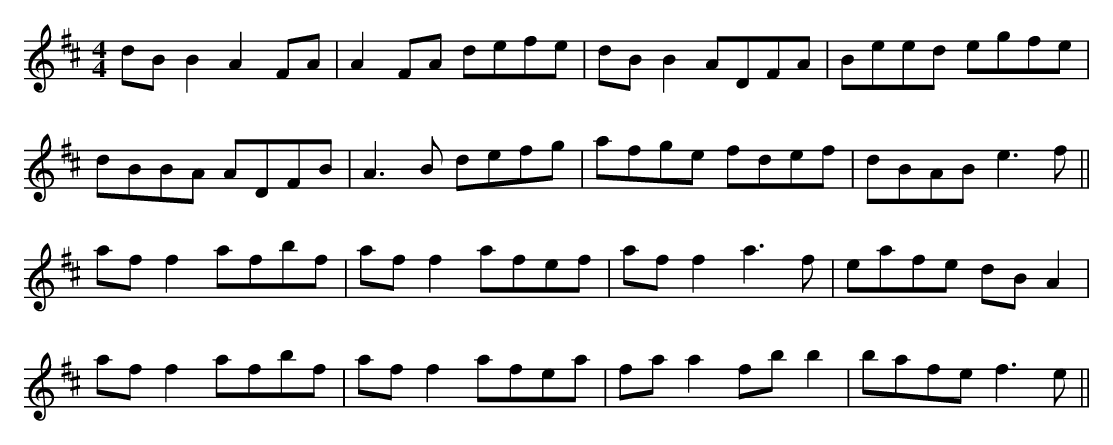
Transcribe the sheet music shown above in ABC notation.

X:1
M:4/4
K:D
dB B2 A2FA|A2FA defe|dB B2 ADFA|Beed egfe|
dBBA ADFB|A3B defg|afge fdef|dBAB e3f||
af f2 afbf|af f2 afef|af f2 a3f|eafe dBA2|
af f2 afbf|af f2 afea|fa a2 fb b2|bafe f3e||
